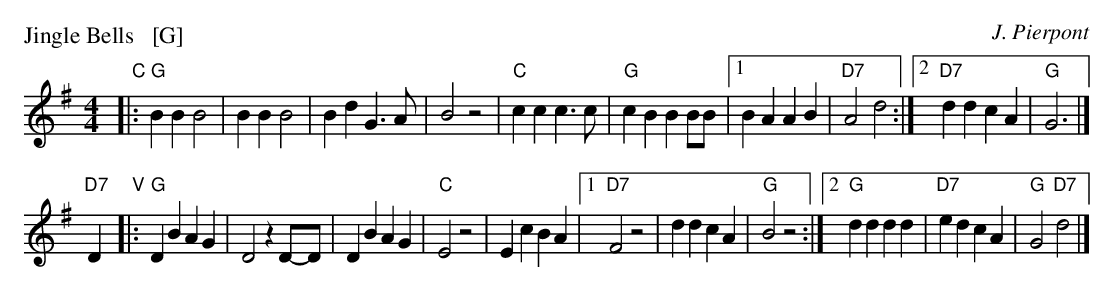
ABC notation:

X:1
P: Jingle Bells   [G]
C: J. Pierpont
M: 4/4
L: 1/8
K: G
"C"|:\
"G"B2B2 B4 | B2B2 B4 | B2d2 G3A |\
B4 z4 | "C"c2c2 c3c | "G"c2B2 B2BB |\
[1 B2A2 A2B2 | "D7"A4 d4 :|[2 "D7"d2d2 c2A2 | "G"G6 |]
"D7"D2 \
"V"|:\
"G"D2B2 A2G2 | D4 z2D-D | D2B2 A2G2 | "C"E4 z4 | E2c2 B2A2 |\
[1 "D7"F4 z4 | d2d2 c2A2 | "G"B4 z4 :|\
[2 "G"d2d2 d2d2 | "D7"e2d2 c2A2 | "G"G4 "D7"d4 |]
